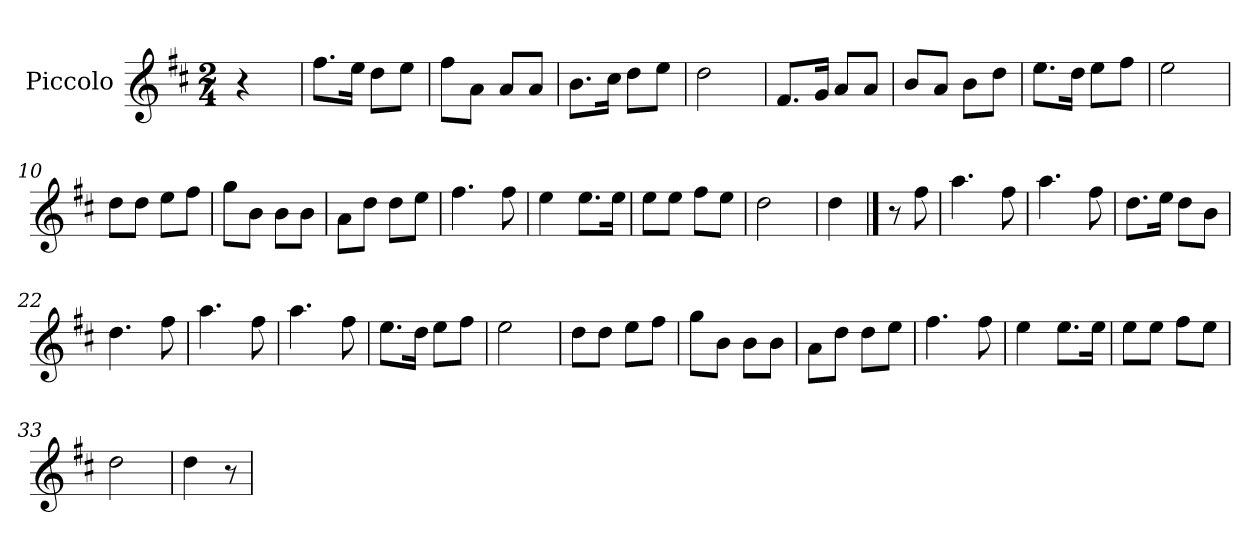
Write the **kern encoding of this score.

**kern
*part1
*staff1
*I"Piccolo
*I'Picc
*clefG2
*ITrd-5c-8
*k[b-e-]
*B-:
*M2/4
*MM100
=1
4r
=2
8.ddd\L
16ccc\Jk
8bb-\L
8ccc\J
=3
8ddd\L
8ff\J
8ff/L
8ff/J
=4
8.gg\L
16aa\Jk
8bb-\L
8ccc\J
=5
2bb-\
=6
8.dd/L
16ee-/Jk
8ff/L
8ff/J
=7
8gg/L
8ff/J
8gg\L
8bb-\J
=8
8.ccc\L
16bb-\Jk
8ccc\L
8ddd\J
=9
2ccc\
=10
8bb-\L
8bb-\J
8ccc\L
8ddd\J
=11
8eee-\L
8gg\J
8gg\L
8gg\J
=12
8ff\L
8bb-\J
8bb-\L
8ccc\J
!!LO:LB:g=z
=13
4.ddd\
8ddd\
=14
4ccc\
8.ccc\L
16ccc\Jk
=15
8ccc\L
8ccc\J
8ddd\L
8ccc\J
=16
2bb-\
=17
4bb-\
==18
8r
8ddd\
=19
4.fff\
8ddd\
=20
4.fff\
8ddd\
=21
8.bb-\L
16ccc\Jk
8bb-\L
8gg\J
=22
4.bb-\
8ddd\
=23
4.fff\
8ddd\
=24
4.fff\
8ddd\
=25
8.ccc\L
16bb-\Jk
8ccc\L
8ddd\J
=26
2ccc\
!!LO:LB:g=z
=27
8bb-\L
8bb-\J
8ccc\L
8ddd\J
=28
8eee-\L
8gg\J
8gg\L
8gg\J
=29
8ff\L
8bb-\J
8bb-\L
8ccc\J
=30
4.ddd\
8ddd\
=31
4ccc\
8.ccc\L
16ccc\Jk
=32
8ccc\L
8ccc\J
8ddd\L
8ccc\J
=33
2bb-\
=34
4bb-\
8r
=
*-
